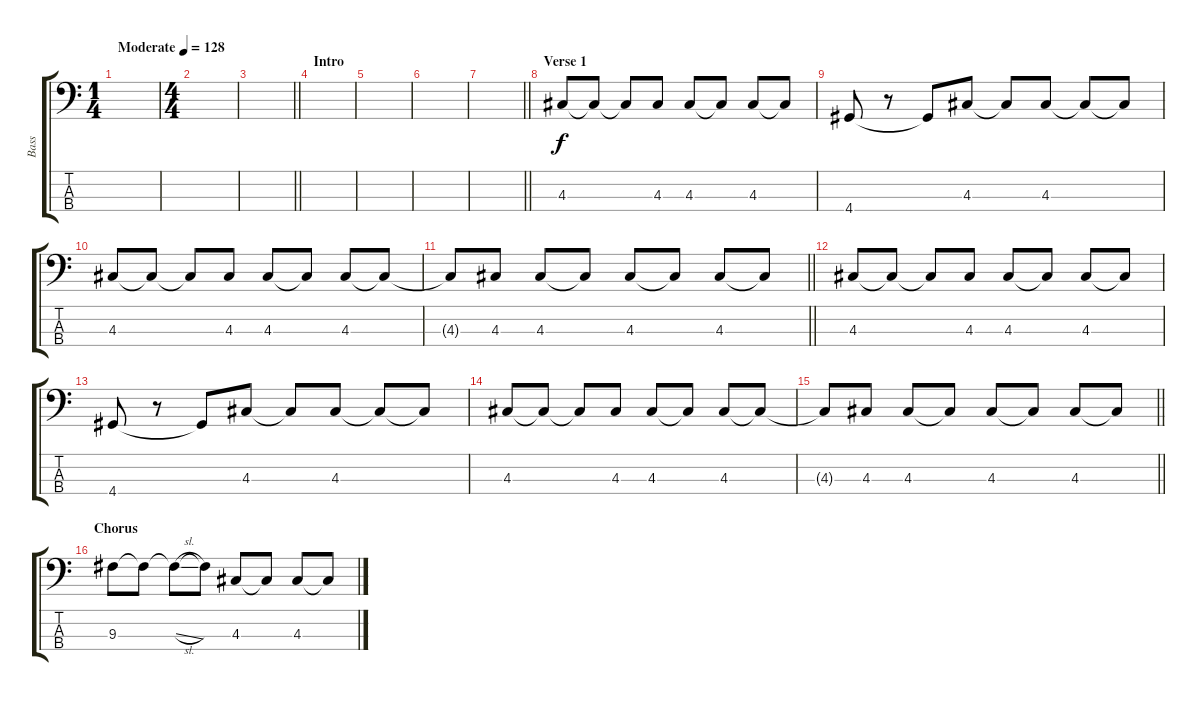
\track ("Bass" "Bass") {instrument electricbassfinger}
\staff {score tabs}
\tuning (G2 D2 A1 E1) {hide}
\ts (1 4)
\tempo (128 "Moderate")
\clef f4
\ks c
|
\ts (4 4)
|
\barLineRight lightlight
|
\section ("" "Intro")
|
|
|
\barLineRight lightlight
|
\section ("" "Verse 1")
4.3.8 4.3{t}.8 4.3{t}.8 4.3.8 4.3.8 4.3{t}.8 4.3.8 4.3{t}.8 |
4.4.8 r.8 4.4{t}.8 4.3.8 4.3{t}.8 4.3.8 4.3{t}.8 4.3{t}.8 |
4.3.8 4.3{t}.8 4.3{t}.8 4.3.8 4.3.8 4.3{t}.8 4.3.8 4.3{t}.8 |
\barLineRight lightlight
4.3{t}.8 4.3.8 4.3.8 4.3{t}.8 4.3.8 4.3{t}.8 4.3.8 4.3{t}.8 |
4.3.8 4.3{t}.8 4.3{t}.8 4.3.8 4.3.8 4.3{t}.8 4.3.8 4.3{t}.8 |
4.4.8 r.8 4.4{t}.8 4.3.8 4.3{t}.8 4.3.8 4.3{t}.8 4.3{t}.8 |
4.3.8 4.3{t}.8 4.3{t}.8 4.3.8 4.3.8 4.3{t}.8 4.3.8 4.3{t}.8 |
\barLineRight lightlight
4.3{t}.8 4.3.8 4.3.8 4.3{t}.8 4.3.8 4.3{t}.8 4.3.8 4.3{t}.8 |
\section ("" "Chorus")
9.3.8 9.3{t}.8 9.3{sl t}.8 9.3{t}.8 4.3.8 4.3{t}.8 4.3.8 4.3{t}.8
